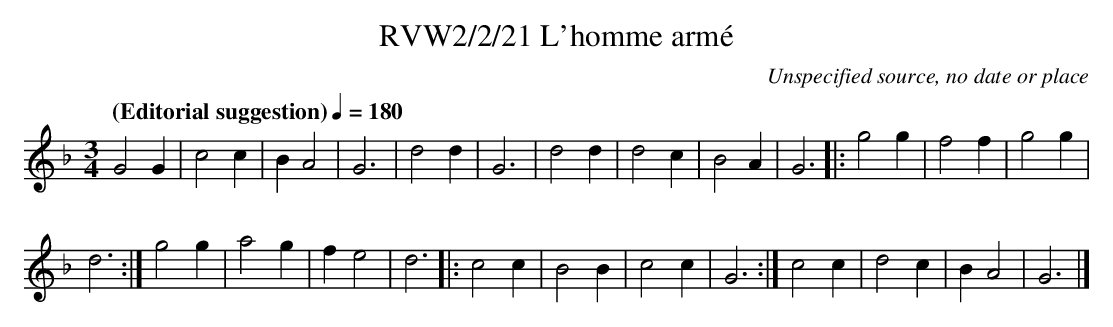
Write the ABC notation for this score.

X:1
T:RVW2/2/21 L'homme armé
C:Unspecified source, no date or place
L:1/4
Q: "(Editorial suggestion)" 1/4=180
M:3/4
K:F
G2 G | c2 c | B A2 | G3 | d2 d | G3 | d2 d | d2 c | B2 A | G3 |: g2 g | f2 f | g2 g |
d3 :| g2 g | a2 g | f e2 | d3 |: c2 c | B2 B | c2 c | G3 :| c2 c | d2 c | B A2 | G3 |]
